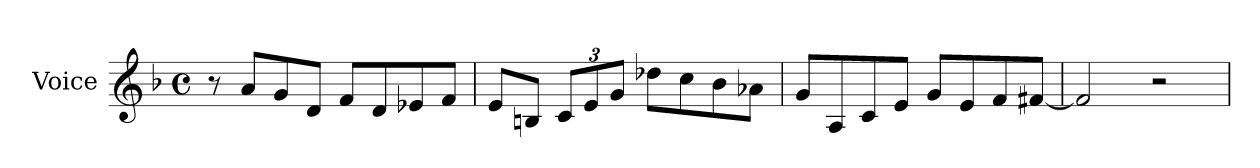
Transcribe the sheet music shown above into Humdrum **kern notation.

**kern
*part1
*staff1
*I"Voice
*I'Voice
*clefG2
*k[b-]
*M4/4
*met(c)
=1
8r
8a/L
8g/
8d/J
8f/L
8d/
8e-X/
8f/J
=2
8e/L
8Bn/J
12c/L
12e/
12g/J
8dd-X\L
8cc\
8b-\
8a-X\J
=3
8g/L
8A/
8c/
8e/J
8g/L
8e/
8f/
[<8f#X/J
=4
2f#/]
2rcc
=
*-
